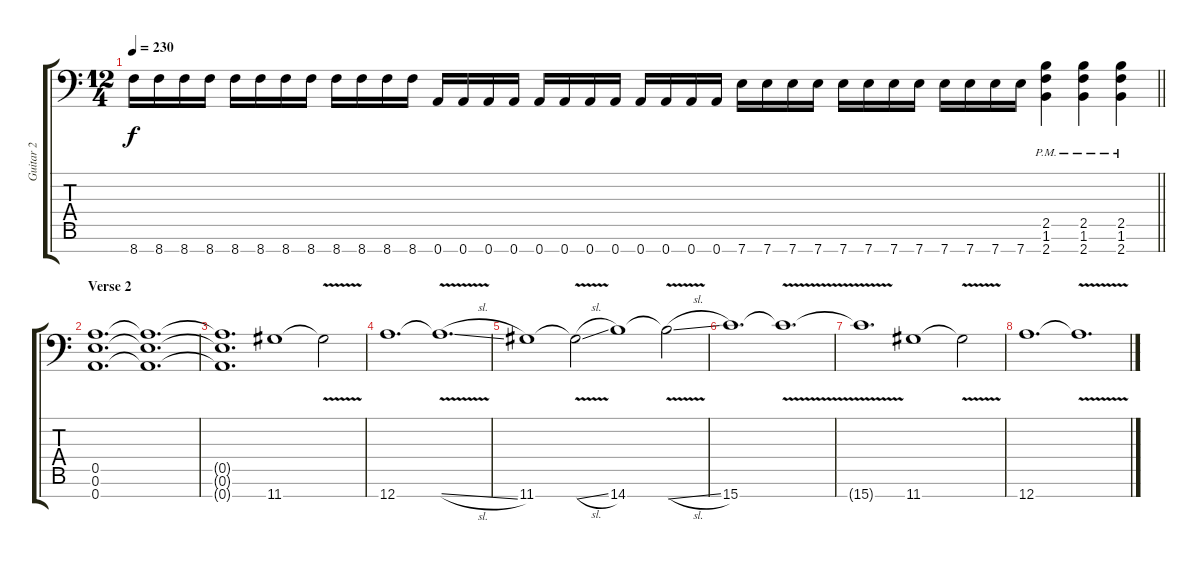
\track ("Guitar 2" "Guitar 2") {instrument overdrivenguitar}
\staff {score tabs}
\tuning (E4 B3 G3 D3 A2 E2 A1) {hide}
\ts (12 4)
\tempo 230
\clef f4
\barLineRight lightlight
\ks c
8.7.16{dy f} 8.7.16 8.7.16 8.7.16 8.7.16 8.7.16 8.7.16 8.7.16 8.7.16 8.7.16 8.7.16 8.7.16 0.7.16 0.7.16 0.7.16 0.7.16 0.7.16 0.7.16 0.7.16 0.7.16 0.7.16 0.7.16 0.7.16 0.7.16 7.7.16 7.7.16 7.7.16 7.7.16 7.7.16 7.7.16 7.7.16 7.7.16 7.7.16 7.7.16 7.7.16 7.7.16 (2.5{pm} 1.6{pm} 2.7{pm}).4 (2.5{pm} 1.6{pm} 2.7{pm}).4 (2.5{pm} 1.6{pm} 2.7{pm}).4 |
\section ("" "Verse 2")
(0.5 0.6 0.7).1{d} (0.5{t} 0.6{t} 0.7{t}).1{d} |
(0.5{t} 0.6{t} 0.7{t}).1{d} 11.7.1 11.7{v t}.2 |
12.7.1{d} 12.7{v sl t}.1{d} |
11.7.1 11.7{v sl t}.2 14.7.1 14.7{v sl t}.2 |
15.7.1{d} 15.7{v t}.1{d} |
15.7{t}.1{d} 11.7.1 11.7{v t}.2 |
12.7.1{d} 12.7{v sl t}.1{d}
